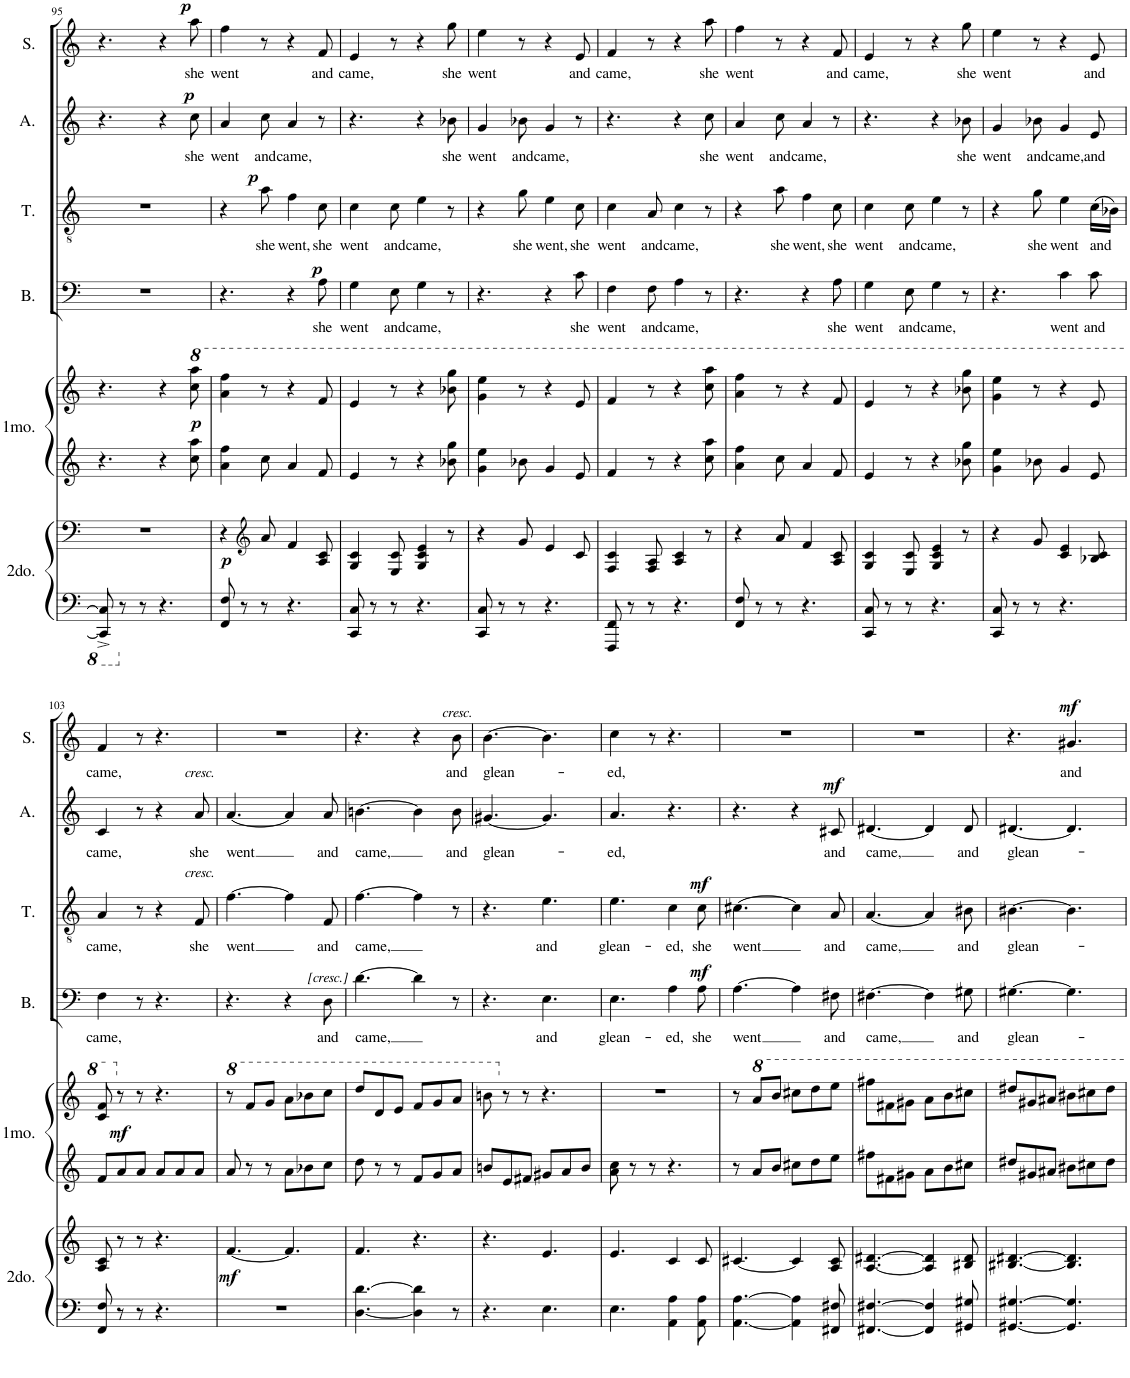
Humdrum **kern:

**kern	**kern	**dynam	**kern	**kern	**dynam	**kern	**text	**dynam	**kern	**text	**dynam	**kern	**text	**dynam	**kern	**text	**dynam
*part6	*part6	*part6	*part5	*part5	*part5	*part4	*part4	*part4	*part3	*part3	*part3	*part2	*part2	*part2	*part1	*part1	*part1
*staff8	*staff7	*staff7/8	*staff6	*staff5	*staff5/6	*staff4	*staff4	*staff4	*staff3	*staff3	*staff3	*staff2	*staff2	*staff2	*staff1	*staff1	*staff1
*I"Secundo	*	*	*I"Primo	*	*	*I"Bass	*	*	*I"Tenor	*	*	*I"Alto	*	*	*I"Soprano	*	*
*	*	*	*	*	*	*I'B.	*	*	*I'T.	*	*	*I'A.	*	*	*I'S.	*	*
!!LO:PB:g=z
*clefF4	*clefG2	*	*clefF4	*clefG2	*	*clefF4	*	*	*clefGv2	*	*	*clefG2	*	*	*clefG2	*	*
*k[]	*k[]	*	*k[]	*k[]	*	*k[]	*	*	*k[]	*	*	*k[]	*	*	*k[]	*	*
*M6/8	*M6/8	*	*M6/8	*M6/8	*	*M6/8	*	*	*M6/8	*	*	*M6/8	*	*	*M6/8	*	*
=95	=95	=95	=95	=95	=95	=95	=95	=95	=95	=95	=95	=95	=95	=95	=95	=95	=95
8CCC/]^ 8CC/]^	2.r	.	4.r	4.r	.	2.r	.	.	2.r	.	.	4.r	.	.	4.r	.	.
8r	.	.	.	.	.	.	.	.	.	.	.	.	.	.	.	.	.
8r	.	.	.	.	.	.	.	.	.	.	.	.	.	.	.	.	.
4.r	.	.	4r	4r	.	.	.	.	.	.	.	4r	.	.	4r	.	.
*	*	*	*	*8va	*	*	*	*	*	*	*	*	*	*	*	*	*
!	!	!	!	!	!LO:DY:b	!	!	!	!	!	!	!	!LO:LY:b	!LO:DY:a	!	!LO:LY:b	!LO:DY:a
.	.	.	8cc\ 8aa\	8ccc\ 8aaa\	p	.	.	.	.	.	.	8cc\	she	p	8aa\	she	p
=96	=96	=96	=96	=96	=96	=96	=96	=96	=96	=96	=96	=96	=96	=96	=96	=96	=96
!	!	!LO:DY:a=2	!	!	!	!	!	!	!	!	!	!	!LO:LY:b	!	!	!LO:LY:b	!
8FF/ 8F/	4r	p	4a\ 4ff\	4aa\ 4fff\	.	4.r	.	.	4r	.	.	4a/	went	.	4ff\	went	.
8r	.	.	.	.	.	.	.	.	.	.	.	.	.	.	.	.	.
*	*clefG2	*	*	*	*	*	*	*	*	*	*	*	*	*	*	*	*
!	!	!	!	!	!	!	!	!	!	!LO:LY:b	!LO:DY:a	!	!LO:LY:b	!	!	!	!
8r	8a/	.	8cc\	8r	.	.	.	.	8a\	she	p	8cc\	and	.	8r	.	.
!	!	!	!	!	!	!	!	!	!	!LO:LY:b	!	!	!LO:LY:b	!	!	!	!
4.r	4f/	.	4a/	4r	.	4r	.	.	4f\	went,	.	4a/	came,	.	4r	.	.
!	!	!	!	!	!	!	!LO:LY:b	!LO:DY:a	!	!LO:LY:b	!	!	!	!	!	!LO:LY:b	!
.	8A/ 8c/	.	8f/	8ff/	.	8A\	she	p	8c\	she	.	8r	.	.	8f/	and	.
=97	=97	=97	=97	=97	=97	=97	=97	=97	=97	=97	=97	=97	=97	=97	=97	=97	=97
!	!	!	!	!	!	!	!LO:LY:b	!	!	!LO:LY:b	!	!	!	!	!	!LO:LY:b	!
8CC/ 8C/	4G/ 4c/	.	4e/	4ee/	.	4G\	went	.	4c\	went	.	4.r	.	.	4e/	came,	.
8r	.	.	.	.	.	.	.	.	.	.	.	.	.	.	.	.	.
!	!	!	!	!	!	!	!LO:LY:b	!	!	!LO:LY:b	!	!	!	!	!	!	!
8r	8E/ 8c/	.	8r	8r	.	8E\	and	.	8c\	and	.	.	.	.	8r	.	.
!	!	!	!	!	!	!	!LO:LY:b	!	!	!LO:LY:b	!	!	!	!	!	!	!
4.r	4G/ 4c/ 4e/	.	4r	4r	.	4G\	came,	.	4e\	came,	.	4r	.	.	4r	.	.
!	!	!	!	!	!	!	!	!	!	!	!	!	!LO:LY:b	!	!	!LO:LY:b	!
.	8r	.	8b-X\ 8gg\	8bb-X\ 8ggg\	.	8r	.	.	8r	.	.	8b-X\	she	.	8gg\	she	.
=98	=98	=98	=98	=98	=98	=98	=98	=98	=98	=98	=98	=98	=98	=98	=98	=98	=98
!	!	!	!	!	!	!	!	!	!	!	!	!	!LO:LY:b	!	!	!LO:LY:b	!
8CC/ 8C/	4r	.	4g\ 4ee\	4gg\ 4eee\	.	4.r	.	.	4r	.	.	4g/	went	.	4ee\	went	.
8r	.	.	.	.	.	.	.	.	.	.	.	.	.	.	.	.	.
!	!	!	!	!	!	!	!	!	!	!LO:LY:b	!	!	!LO:LY:b	!	!	!	!
8r	8g/	.	8b-X\	8r	.	.	.	.	8g\	she	.	8b-X\	and	.	8r	.	.
!	!	!	!	!	!	!	!	!	!	!LO:LY:b	!	!	!LO:LY:b	!	!	!	!
4.r	4e/	.	4g/	4r	.	4r	.	.	4e\	went,	.	4g/	came,	.	4r	.	.
!	!	!	!	!	!	!	!LO:LY:b	!	!	!LO:LY:b	!	!	!	!	!	!LO:LY:b	!
.	8c/	.	8e/	8ee/	.	8c\	she	.	8c\	she	.	8r	.	.	8e/	and	.
=99	=99	=99	=99	=99	=99	=99	=99	=99	=99	=99	=99	=99	=99	=99	=99	=99	=99
!	!	!	!	!	!	!	!LO:LY:b	!	!	!LO:LY:b	!	!	!	!	!	!LO:LY:b	!
8FFF/ 8FF/	4F/ 4c/	.	4f/	4ff/	.	4F\	went	.	4c\	went	.	4.r	.	.	4f/	came,	.
8r	.	.	.	.	.	.	.	.	.	.	.	.	.	.	.	.	.
!	!	!	!	!	!	!	!LO:LY:b	!	!	!LO:LY:b	!	!	!	!	!	!	!
8r	8F/ 8A/	.	8r	8r	.	8F\	and	.	8A/	and	.	.	.	.	8r	.	.
!	!	!	!	!	!	!	!LO:LY:b	!	!	!LO:LY:b	!	!	!	!	!	!	!
4.r	4A/ 4c/	.	4r	4r	.	4A\	came,	.	4c\	came,	.	4r	.	.	4r	.	.
!	!	!	!	!	!	!	!	!	!	!	!	!	!LO:LY:b	!	!	!LO:LY:b	!
.	8r	.	8cc\ 8aa\	8ccc\ 8aaa\	.	8r	.	.	8r	.	.	8cc\	she	.	8aa\	she	.
=100	=100	=100	=100	=100	=100	=100	=100	=100	=100	=100	=100	=100	=100	=100	=100	=100	=100
!	!	!	!	!	!	!	!	!	!	!	!	!	!LO:LY:b	!	!	!LO:LY:b	!
8FF/ 8F/	4r	.	4a\ 4ff\	4aa\ 4fff\	.	4.r	.	.	4r	.	.	4a/	went	.	4ff\	went	.
8r	.	.	.	.	.	.	.	.	.	.	.	.	.	.	.	.	.
!	!	!	!	!	!	!	!	!	!	!LO:LY:b	!	!	!LO:LY:b	!	!	!	!
8r	8a/	.	8cc\	8r	.	.	.	.	8a\	she	.	8cc\	and	.	8r	.	.
!	!	!	!	!	!	!	!	!	!	!LO:LY:b	!	!	!LO:LY:b	!	!	!	!
4.r	4f/	.	4a/	4r	.	4r	.	.	4f\	went,	.	4a/	came,	.	4r	.	.
!	!	!	!	!	!	!	!LO:LY:b	!	!	!LO:LY:b	!	!	!	!	!	!LO:LY:b	!
.	8A/ 8c/	.	8f/	8ff/	.	8A\	she	.	8c\	she	.	8r	.	.	8f/	and	.
=101	=101	=101	=101	=101	=101	=101	=101	=101	=101	=101	=101	=101	=101	=101	=101	=101	=101
!	!	!	!	!	!	!	!LO:LY:b	!	!	!LO:LY:b	!	!	!	!	!	!LO:LY:b	!
8CC/ 8C/	4G/ 4c/	.	4e/	4ee/	.	4G\	went	.	4c\	went	.	4.r	.	.	4e/	came,	.
8r	.	.	.	.	.	.	.	.	.	.	.	.	.	.	.	.	.
!	!	!	!	!	!	!	!LO:LY:b	!	!	!LO:LY:b	!	!	!	!	!	!	!
8r	8E/ 8c/	.	8r	8r	.	8E\	and	.	8c\	and	.	.	.	.	8r	.	.
!	!	!	!	!	!	!	!LO:LY:b	!	!	!LO:LY:b	!	!	!	!	!	!	!
4.r	4G/ 4c/ 4e/	.	4r	4r	.	4G\	came,	.	4e\	came,	.	4r	.	.	4r	.	.
!	!	!	!	!	!	!	!	!	!	!	!	!	!LO:LY:b	!	!	!LO:LY:b	!
.	8r	.	8b-X\ 8gg\	8bb-X\ 8ggg\	.	8r	.	.	8r	.	.	8b-X\	she	.	8gg\	she	.
=102	=102	=102	=102	=102	=102	=102	=102	=102	=102	=102	=102	=102	=102	=102	=102	=102	=102
!	!	!	!	!	!	!	!	!	!	!	!	!	!LO:LY:b	!	!	!LO:LY:b	!
8CC/ 8C/	4r	.	4g\ 4ee\	4gg\ 4eee\	.	4.r	.	.	4r	.	.	4g/	went	.	4ee\	went	.
8r	.	.	.	.	.	.	.	.	.	.	.	.	.	.	.	.	.
!	!	!	!	!	!	!	!	!	!	!LO:LY:b	!	!	!LO:LY:b	!	!	!	!
8r	8g/	.	8b-X\	8r	.	.	.	.	8g\	she	.	8b-X\	and	.	8r	.	.
!	!	!	!	!	!	!	!LO:LY:b	!	!	!LO:LY:b	!	!	!LO:LY:b	!	!	!	!
4.r	4c/ 4e/	.	4g/	4r	.	4c\	went	.	4e\	went	.	4g/	came,	.	4r	.	.
!	!	!	!	!	!	!	!LO:LY:b	!	!	!LO:LY:b	!	!	!LO:LY:b	!	!	!LO:LY:b	!
.	8B-X/ 8c/	.	8e/	8ee/	.	8c\	and	.	(16c\LL	and	.	8e/	and	.	8e/	and	.
.	.	.	.	.	.	.	.	.	16B-X\JJ)	.	.	.	.	.	.	.	.
!!LO:LB:g=z
=103	=103	=103	=103	=103	=103	=103	=103	=103	=103	=103	=103	=103	=103	=103	=103	=103	=103
!	!	!	!	!	!	!	!LO:LY:b	!	!	!LO:LY:b	!	!	!LO:LY:b	!	!	!LO:LY:b	!
8FF/ 8F/	8A/ 8c/	.	8f/L	8cc/ 8ff/	.	4F\	came,	.	4A/	came,	.	4c/	came,	.	4f/	came,	.
*	*	*	*	*X8va	*	*	*	*	*	*	*	*	*	*	*	*	*
!	!	!	!	!	!LO:DY:b	!	!	!	!	!	!	!	!	!	!	!	!
8r	8r	.	8a/	8r	mf	.	.	.	.	.	.	.	.	.	.	.	.
8r	8r	.	8a/J	8r	.	8r	.	.	8r	.	.	8r	.	.	8r	.	.
4.r	4.r	.	8a/L	4.r	.	4.r	.	.	4r	.	.	4r	.	.	4.r	.	.
.	.	.	8a/	.	.	.	.	.	.	.	.	.	.	.	.	.	.
!	!	!	!	!	!	!	!	!	!	!LO:LY:b	!LO:DY:a	!	!LO:LY:b	!LO:DY:a	!	!	!
.	.	.	8a/J	.	.	.	.	.	8F/	she	other-dynamics	8a/	she	other-dynamics	.	.	.
=104	=104	=104	=104	=104	=104	=104	=104	=104	=104	=104	=104	=104	=104	=104	=104	=104	=104
*	*	*	*	*8va	*	*	*	*	*	*	*	*	*	*	*	*	*
!	!	!LO:DY:b	!	!	!	!	!	!	!	!LO:LY:b	!	!	!LO:LY:b	!	!	!	!
2.r	[4.f/	mf	8a/	8r	.	4.r	.	.	[4.f\	went	.	[4.a/	went	.	2.r	.	.
.	.	.	8r	8ff/L	.	.	.	.	.	.	.	.	.	.	.	.	.
.	.	.	8r	8gg/J	.	.	.	.	.	.	.	.	.	.	.	.	.
.	4.f/]	.	8a\L	8aa\L	.	4r	.	.	4f\]	.	.	4a/]	.	.	.	.	.
.	.	.	8b-X\	8bb-X\	.	.	.	.	.	.	.	.	.	.	.	.	.
!	!	!	!	!	!	!	!LO:LY:b	!LO:DY:a	!	!LO:LY:b	!	!	!LO:LY:b	!	!	!	!
.	.	.	8cc\J	8ccc\J	.	8D\	and	other-dynamics	8F/	and	.	8a/	and	.	.	.	.
=105	=105	=105	=105	=105	=105	=105	=105	=105	=105	=105	=105	=105	=105	=105	=105	=105	=105
!	!	!	!	!	!	!	!LO:LY:b	!	!	!LO:LY:b	!	!	!LO:LY:b	!	!	!	!
[4.D\ [4.d\	4.f/	.	8dd\	8ddd/L	.	[4.d\	came,	.	[4.f\	came,	.	[4.bn\	came,	.	4.r	.	.
.	.	.	8r	8dd/	.	.	.	.	.	.	.	.	.	.	.	.	.
.	.	.	8r	8ee/J	.	.	.	.	.	.	.	.	.	.	.	.	.
4D\] 4d\]	4.r	.	8f/L	8ff/L	.	4d\]	.	.	4f\]	.	.	4b\]	.	.	4r	.	.
.	.	.	8g/	8gg/	.	.	.	.	.	.	.	.	.	.	.	.	.
!	!	!	!	!	!	!	!	!	!	!	!	!	!LO:LY:b	!	!	!LO:LY:b	!LO:DY:a
8r	.	.	8a/J	8aa/J	.	8r	.	.	8r	.	.	8b\	and	.	8b\	and	other-dynamics
=106	=106	=106	=106	=106	=106	=106	=106	=106	=106	=106	=106	=106	=106	=106	=106	=106	=106
!	!	!	!	!	!	!	!	!	!	!	!	!	!LO:LY:b	!	!	!LO:LY:b	!
4.r	4.r	.	8bn/L	8bbn\	.	4.r	.	.	4.r	.	.	[4.g#X/	glean-	.	[4.b\	glean-	.
*	*	*	*	*X8va	*	*	*	*	*	*	*	*	*	*	*	*	*
.	.	.	8e/	8r	.	.	.	.	.	.	.	.	.	.	.	.	.
.	.	.	8f#X/J	8r	.	.	.	.	.	.	.	.	.	.	.	.	.
!	!	!	!	!	!	!	!LO:LY:b	!	!	!LO:LY:b	!	!	!	!	!	!	!
4.E\	4.e/	.	8g#X/L	4.r	.	4.E\	and	.	4.e\	and	.	4.g#/]	.	.	4.b\]	.	.
.	.	.	8a/	.	.	.	.	.	.	.	.	.	.	.	.	.	.
.	.	.	8b/J	.	.	.	.	.	.	.	.	.	.	.	.	.	.
=107	=107	=107	=107	=107	=107	=107	=107	=107	=107	=107	=107	=107	=107	=107	=107	=107	=107
!	!	!	!	!	!	!	!LO:LY:b	!	!	!LO:LY:b	!	!	!LO:LY:b	!	!	!LO:LY:b	!
4.E\	4.e/	.	8a\ 8cc\	2.r	.	4.E\	glean-	.	4.e\	glean-	.	4.a/	-ed,	.	4cc\	-ed,	.
.	.	.	8r	.	.	.	.	.	.	.	.	.	.	.	.	.	.
.	.	.	8r	.	.	.	.	.	.	.	.	.	.	.	8r	.	.
!	!	!	!	!	!	!	!LO:LY:b	!	!	!LO:LY:b	!	!	!	!	!	!	!
4AA\ 4A\	4c/	.	4.r	.	.	4A\	-ed,	.	4c\	-ed,	.	4.r	.	.	4.r	.	.
!	!	!	!	!	!	!	!LO:LY:b	!LO:DY:a	!	!LO:LY:b	!LO:DY:a	!	!	!	!	!	!
8AA\ 8A\	8c/	.	.	.	.	8A\	she	mf	8c\	she	mf	.	.	.	.	.	.
=108	=108	=108	=108	=108	=108	=108	=108	=108	=108	=108	=108	=108	=108	=108	=108	=108	=108
!	!	!	!	!	!	!	!LO:LY:b	!	!	!LO:LY:b	!	!	!	!	!	!	!
[4.AA\ [4.A\	[4.c#X/	.	8r	8r	.	[4.A\	went	.	[4.c#X\	went	.	4.r	.	.	2.r	.	.
.	.	.	8a/L	8aa/L	.	.	.	.	.	.	.	.	.	.	.	.	.
.	.	.	8b/J	8bb/J	.	.	.	.	.	.	.	.	.	.	.	.	.
4AA\] 4A\]	4c#/]	.	8cc#X\L	8ccc#X\L	.	4A\]	.	.	4c#\]	.	.	4r	.	.	.	.	.
.	.	.	8dd\	8ddd\	.	.	.	.	.	.	.	.	.	.	.	.	.
!	!	!	!	!	!	!	!LO:LY:b	!	!	!LO:LY:b	!	!	!LO:LY:b	!LO:DY:a	!	!	!
8FF#X/ 8F#X/	8A/ 8c#/	.	8ee\J	8eee\J	.	8F#X\	and	.	8A/	and	.	8c#X/	and	mf	.	.	.
=109	=109	=109	=109	=109	=109	=109	=109	=109	=109	=109	=109	=109	=109	=109	=109	=109	=109
!	!	!	!	!	!	!	!LO:LY:b	!	!	!LO:LY:b	!	!	!LO:LY:b	!	!	!	!
[4.FF#X/ [4.F#X/	[4.A/ [4.d#X/	.	8ff#X\L	8fff#X\L	.	[4.F#X\	came,	.	[4.A/	came,	.	[4.d#X/	came,	.	2.r	.	.
.	.	.	8f#X\	8ff#X\	.	.	.	.	.	.	.	.	.	.	.	.	.
.	.	.	8g#X\J	8gg#X\J	.	.	.	.	.	.	.	.	.	.	.	.	.
4FF#/] 4F#/]	4A/] 4d#/]	.	8a\L	8aa\L	.	4F#\]	.	.	4A/]	.	.	4d#/]	.	.	.	.	.
.	.	.	8b\	8bb\	.	.	.	.	.	.	.	.	.	.	.	.	.
!	!	!	!	!	!	!	!LO:LY:b	!	!	!LO:LY:b	!	!	!LO:LY:b	!	!	!	!
8GG#X/ 8G#X/	8B#X/ 8d#/	.	8cc#X\J	8ccc#X\J	.	8G#X\	and	.	8B#X\	and	.	8d#/	and	.	.	.	.
=110	=110	=110	=110	=110	=110	=110	=110	=110	=110	=110	=110	=110	=110	=110	=110	=110	=110
!	!	!	!	!	!	!	!LO:LY:b	!	!	!LO:LY:b	!	!	!LO:LY:b	!	!	!	!
[4.GG#X/ [4.G#X/	[4.B#X/ [4.d#X/	.	8dd#X/L	8ddd#X/L	.	[4.G#X\	glean-	.	[4.B#X\	glean-	.	[4.d#X/	glean-	.	4.r	.	.
.	.	.	8g#X/	8gg#X/	.	.	.	.	.	.	.	.	.	.	.	.	.
.	.	.	8a#X/J	8aa#X/J	.	.	.	.	.	.	.	.	.	.	.	.	.
!	!	!	!	!	!	!	!	!	!	!	!	!	!	!	!	!LO:LY:b	!LO:DY:a
4.GG#/] 4.G#/]	4.B#/] 4.d#/]	.	8b#X\L	8bb#X\L	.	4.G#\]	.	.	4.B#\]	.	.	4.d#/]	.	.	4.g#X/	and	mf
.	.	.	8cc#X\	8ccc#X\	.	.	.	.	.	.	.	.	.	.	.	.	.
.	.	.	8dd#\J	8ddd#\J	.	.	.	.	.	.	.	.	.	.	.	.	.
=	=	=	=	=	=	=	=	=	=	=	=	=	=	=	=	=	=
*-	*-	*-	*-	*-	*-	*-	*-	*-	*-	*-	*-	*-	*-	*-	*-	*-	*-
